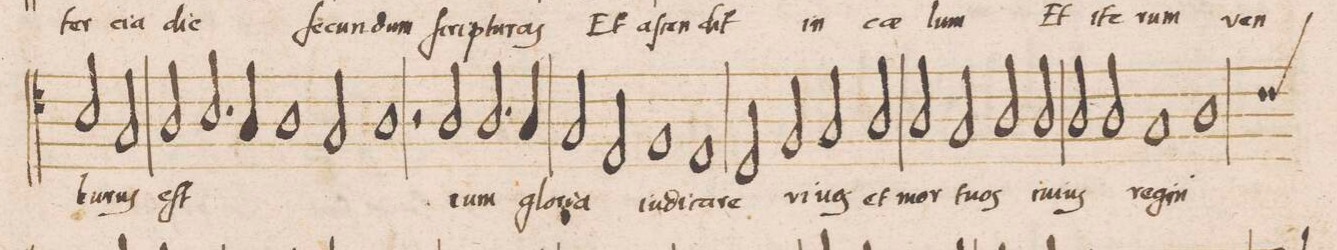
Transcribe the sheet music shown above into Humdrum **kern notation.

**kern	**text
*I"TENOR	*
*clefC4	*
*k[]	*
*met(C|)	*
*M2/1	*
2B/	-tu-
2G/	-rus
2A/	eſt
2.B/	.
=80-	=80-
4A/	.
1A	.
2G/	.
=81-	=81-
1A	.
2r	.
2A/	cum
=82-	=82-
2.A/	glo-
4A/	-ri-
2G/	-a
2E/	.
=83-	=83-
1F	iu-
1E	-di-
=84-	=84-
2D/	-ca-
2F/	-re
2G/	vi-
2A/	-uos
=85-	=85-
2A/	et
2G/	mor-
2A/	-tu-
2A/	-os
=86-	=86-
2A/	cu-
2A/	-ius
1G	re-
=87-	=87-
*custos:c	*
1A	-gni
*-	*-
